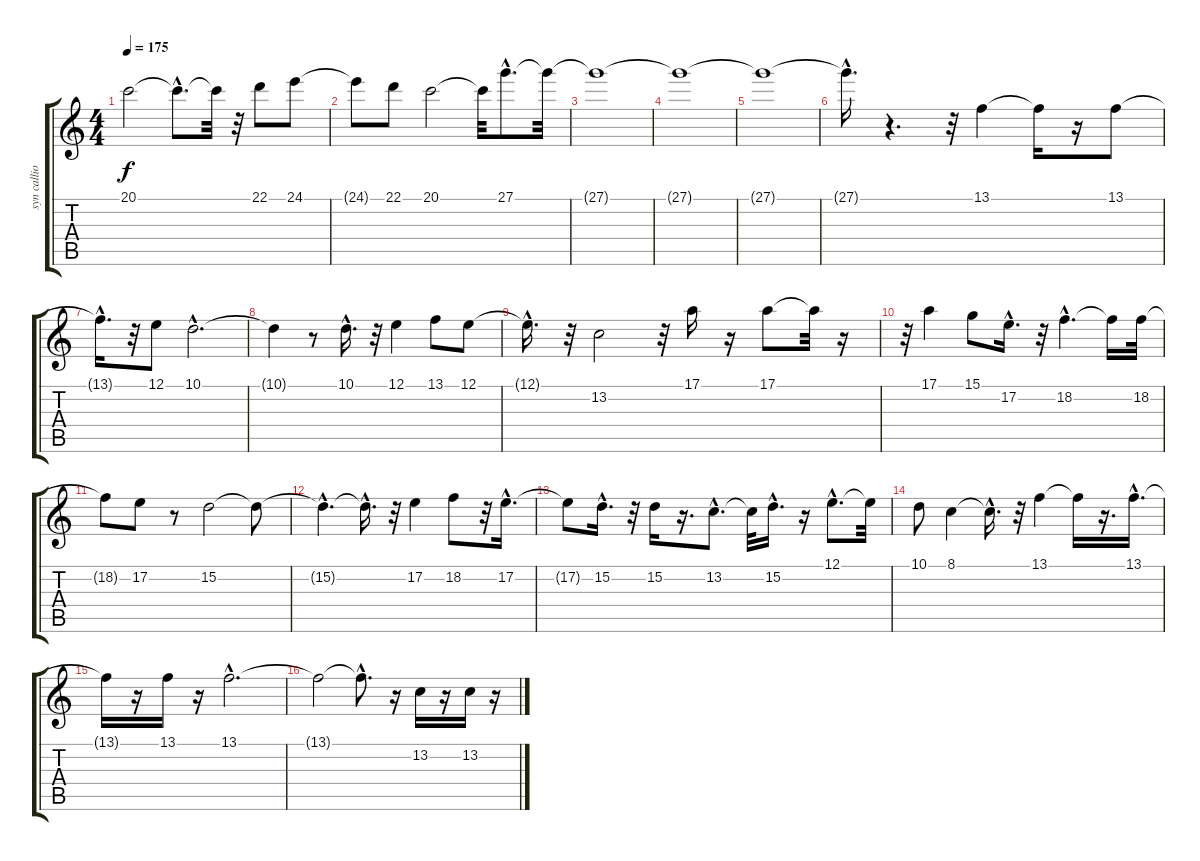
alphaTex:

\track ("syn calliope" "syn callio") {instrument lead3calliope}
\staff {score tabs}
\tuning (E4 B3 G3 D3 A2 E2) {hide}
\ts (4 4)
\tempo 175
\clef g2
\ks c
20.1{t}.2{dy f} 20.1{hac t}.8{d} 20.1{t}.32 r.32 22.1.8 24.1.8 |
24.1{t}.8 22.1.8 20.1.2 20.1{t}.32 27.1{hac}.8{d} 27.1{t}.32 |
27.1{t}.1 |
27.1{t}.1 |
27.1{t}.1 |
27.1{hac t}.16{d} r.4{d} r.32 13.1.4 13.1{t}.16 r.16 13.1.8 |
13.1{hac t}.16{d} r.32 12.1.8 10.1{hac}.2{d} |
10.1{t}.4 r.8 10.1{hac}.16{d} r.32 12.1.4 13.1.8 12.1.8 |
12.1{hac t}.16{d} r.32 13.2.2 r.32 17.1.16 r.16 17.1.8 17.1{t}.32 r.16 |
r.32 17.1.4 15.1.8 17.2{hac}.16{d} r.32 18.2{hac}.4{d} 18.2{t}.16 18.2.32 |
18.2{t}.8 17.2.8 r.8 15.2.2 15.2{t}.8 |
15.2{hac t}.4{d} 15.2{hac t}.16{d} r.32 17.2.4 18.2.8 r.32 17.2{hac}.16{d} |
17.2{t}.8 15.2{hac}.16{d} r.32 15.2.16 r.16{d} 13.2{hac}.8{d} 13.2{t}.32 15.2{hac}.16{d} r.16 12.1{hac}.8{d} 12.1{t}.32 |
10.1.8 8.1.4 8.1{hac t}.16{d} r.32 13.1.4 13.1{t}.16 r.16{d} 13.1{hac}.16{d} |
13.1{t}.16 r.16 13.1.16 r.16 13.1{hac}.2{d} |
13.1{t}.2 13.1{hac t}.8{d} r.16 13.2.16 r.16 13.2.16 r.16
